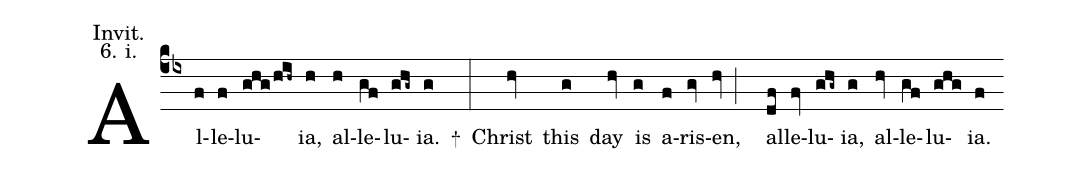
annotation: Invit.;
annotation: 6. i.;
%%
(cb4) Al(f)le(f)lu(ghg/hih~)ia,(h) al(h)le(gf)lu(ghg~)ia.(g) <sp>+</sp>(:) Christ(hv) this(g) day(hv) is(g) a(f)ris(gv)en,(hv;) al(df)le(fv)lu(ghg~)ia,(g) al(hv)le(gf)lu(ghg)ia.(f)
